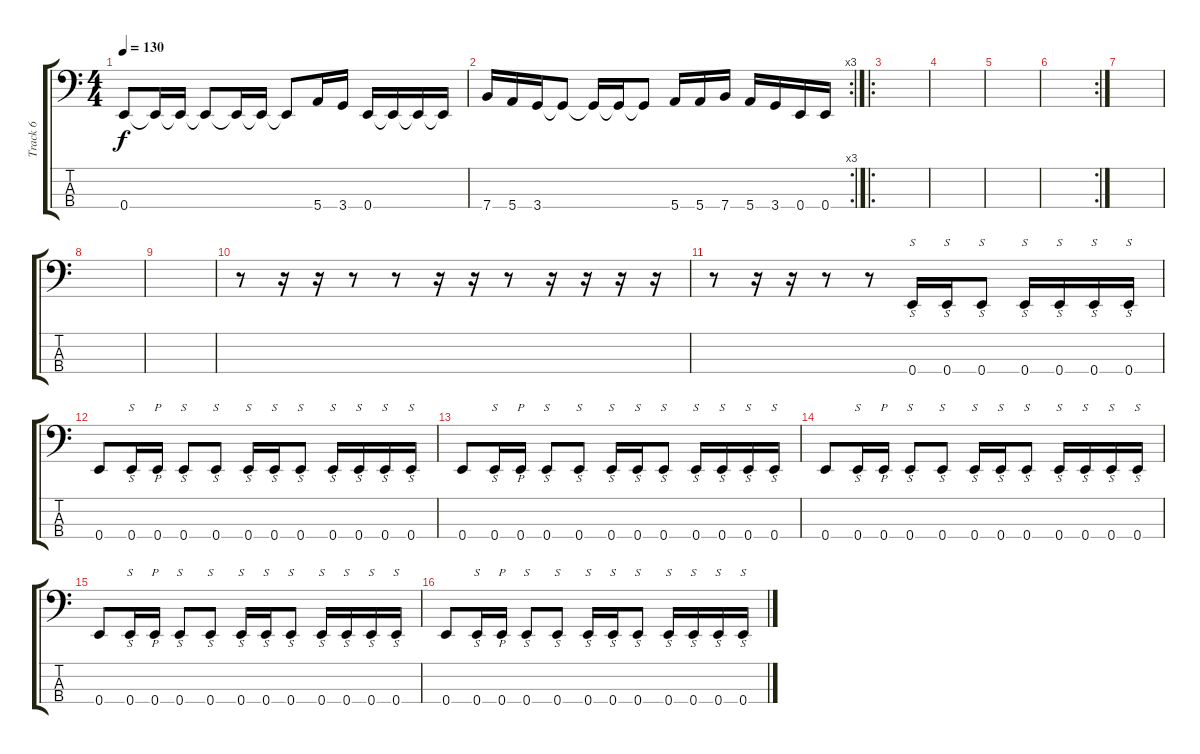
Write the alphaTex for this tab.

\track ("Track 6" "Track 6") {instrument slapbass1}
\staff {score tabs}
\tuning (G2 D2 A1 E1) {hide}
\ts (4 4)
\tempo 130
\clef f4
\ks c
0.4.8{dy f} 0.4{t}.16 0.4{t}.16 0.4{t}.8 0.4{t}.16 0.4{t}.16 0.4{t}.8 5.4.16 3.4.16 0.4.16 0.4{t}.16 0.4{t}.16 0.4{t}.16 |
\rc 3
7.4.16 5.4.16 3.4.16 3.4{t}.8 3.4{t}.16 3.4{t}.16 3.4{t}.8 5.4.16 5.4.16 7.4.16 5.4.16 3.4.16 0.4.16 0.4.16 |
\ro
|
|
|
\rc 2
|
|
|
|
r.8 r.16 r.16 r.8 r.8 r.16 r.16 r.8 r.16 r.16 r.16 r.16 |
r.8 r.16 r.16 r.8 r.8 0.4.16{s} 0.4.16{s} 0.4.8{s} 0.4.16{s} 0.4.16{s} 0.4.16{s} 0.4.16{s} |
0.4.8 0.4.16{s} 0.4.16{p} 0.4.8{s} 0.4.8{s} 0.4.16{s} 0.4.16{s} 0.4.8{s} 0.4.16{s} 0.4.16{s} 0.4.16{s} 0.4.16{s} |
0.4.8 0.4.16{s} 0.4.16{p} 0.4.8{s} 0.4.8{s} 0.4.16{s} 0.4.16{s} 0.4.8{s} 0.4.16{s} 0.4.16{s} 0.4.16{s} 0.4.16{s} |
0.4.8 0.4.16{s} 0.4.16{p} 0.4.8{s} 0.4.8{s} 0.4.16{s} 0.4.16{s} 0.4.8{s} 0.4.16{s} 0.4.16{s} 0.4.16{s} 0.4.16{s} |
0.4.8 0.4.16{s} 0.4.16{p} 0.4.8{s} 0.4.8{s} 0.4.16{s} 0.4.16{s} 0.4.8{s} 0.4.16{s} 0.4.16{s} 0.4.16{s} 0.4.16{s} |
0.4.8 0.4.16{s} 0.4.16{p} 0.4.8{s} 0.4.8{s} 0.4.16{s} 0.4.16{s} 0.4.8{s} 0.4.16{s} 0.4.16{s} 0.4.16{s} 0.4.16{s}
